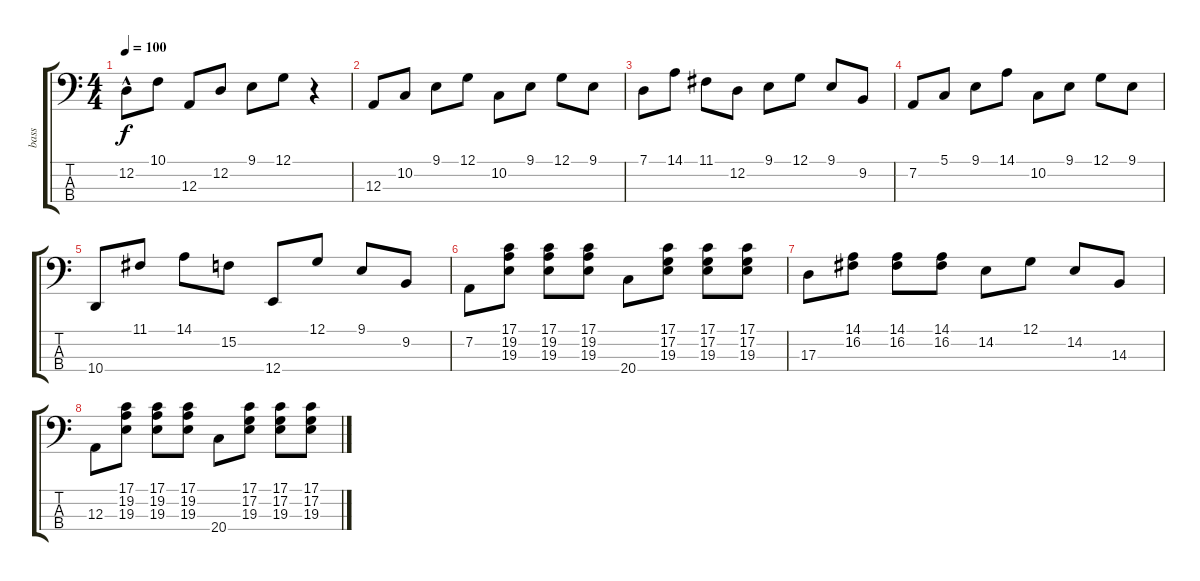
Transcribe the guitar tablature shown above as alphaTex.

\track ("bass" "bass") {instrument electricgrandpiano}
\staff {score tabs}
\tuning (G2 D2 A1 E1) {hide}
\ts (4 4)
\tempo 100
\clef f4
\ks c
12.2{hac}.8{dy f} 10.1.8 12.3.8 12.2.8 9.1.8 12.1.8 r.4 |
12.3.8 10.2.8 9.1.8 12.1.8 10.2.8 9.1.8 12.1.8 9.1.8 |
7.1.8 14.1.8 11.1.8 12.2.8 9.1.8 12.1.8 9.1.8 9.2.8 |
7.2.8 5.1.8 9.1.8 14.1.8 10.2.8 9.1.8 12.1.8 9.1.8 |
10.4.8 11.1.8 14.1.8 15.2.8 12.4.8 12.1.8 9.1.8 9.2.8 |
7.2.8 (17.1 19.2 19.3).8 (17.1 19.2 19.3).8 (17.1 19.2 19.3).8 20.4.8 (17.1 17.2 19.3).8 (17.1 17.2 19.3).8 (17.1 17.2 19.3).8 |
17.3.8 (14.1 16.2).8 (14.1 16.2).8 (14.1 16.2).8 14.2.8 12.1.8 14.2.8 14.3.8 |
12.3.8 (17.1 19.2 19.3).8 (17.1 19.2 19.3).8 (17.1 19.2 19.3).8 20.4.8 (17.1 17.2 19.3).8 (17.1 17.2 19.3).8 (17.1 17.2 19.3).8
